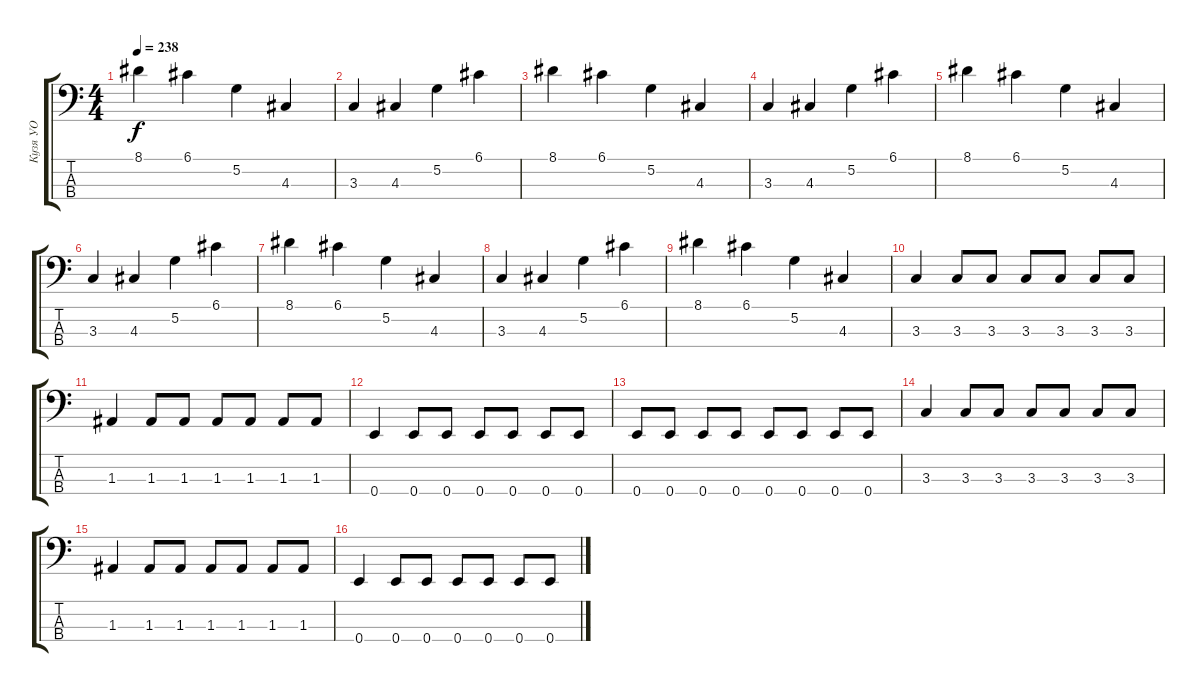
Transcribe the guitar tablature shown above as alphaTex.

\track ("Кузя УО" "Кузя УО") {instrument electricbassfinger}
\staff {score tabs}
\tuning (G2 D2 A1 E1) {hide}
\ts (4 4)
\tempo 238
\clef f4
\ks c
8.1.4{dy f} 6.1.4 5.2.4 4.3.4 |
3.3.4 4.3.4 5.2.4 6.1.4 |
8.1.4 6.1.4 5.2.4 4.3.4 |
3.3.4 4.3.4 5.2.4 6.1.4 |
8.1.4 6.1.4 5.2.4 4.3.4 |
3.3.4 4.3.4 5.2.4 6.1.4 |
8.1.4 6.1.4 5.2.4 4.3.4 |
3.3.4 4.3.4 5.2.4 6.1.4 |
8.1.4 6.1.4 5.2.4 4.3.4 |
3.3.4 3.3.8 3.3.8 3.3.8 3.3.8 3.3.8 3.3.8 |
1.3.4 1.3.8 1.3.8 1.3.8 1.3.8 1.3.8 1.3.8 |
0.4.4 0.4.8 0.4.8 0.4.8 0.4.8 0.4.8 0.4.8 |
0.4.8 0.4.8 0.4.8 0.4.8 0.4.8 0.4.8 0.4.8 0.4.8 |
3.3.4 3.3.8 3.3.8 3.3.8 3.3.8 3.3.8 3.3.8 |
1.3.4 1.3.8 1.3.8 1.3.8 1.3.8 1.3.8 1.3.8 |
0.4.4 0.4.8 0.4.8 0.4.8 0.4.8 0.4.8 0.4.8
